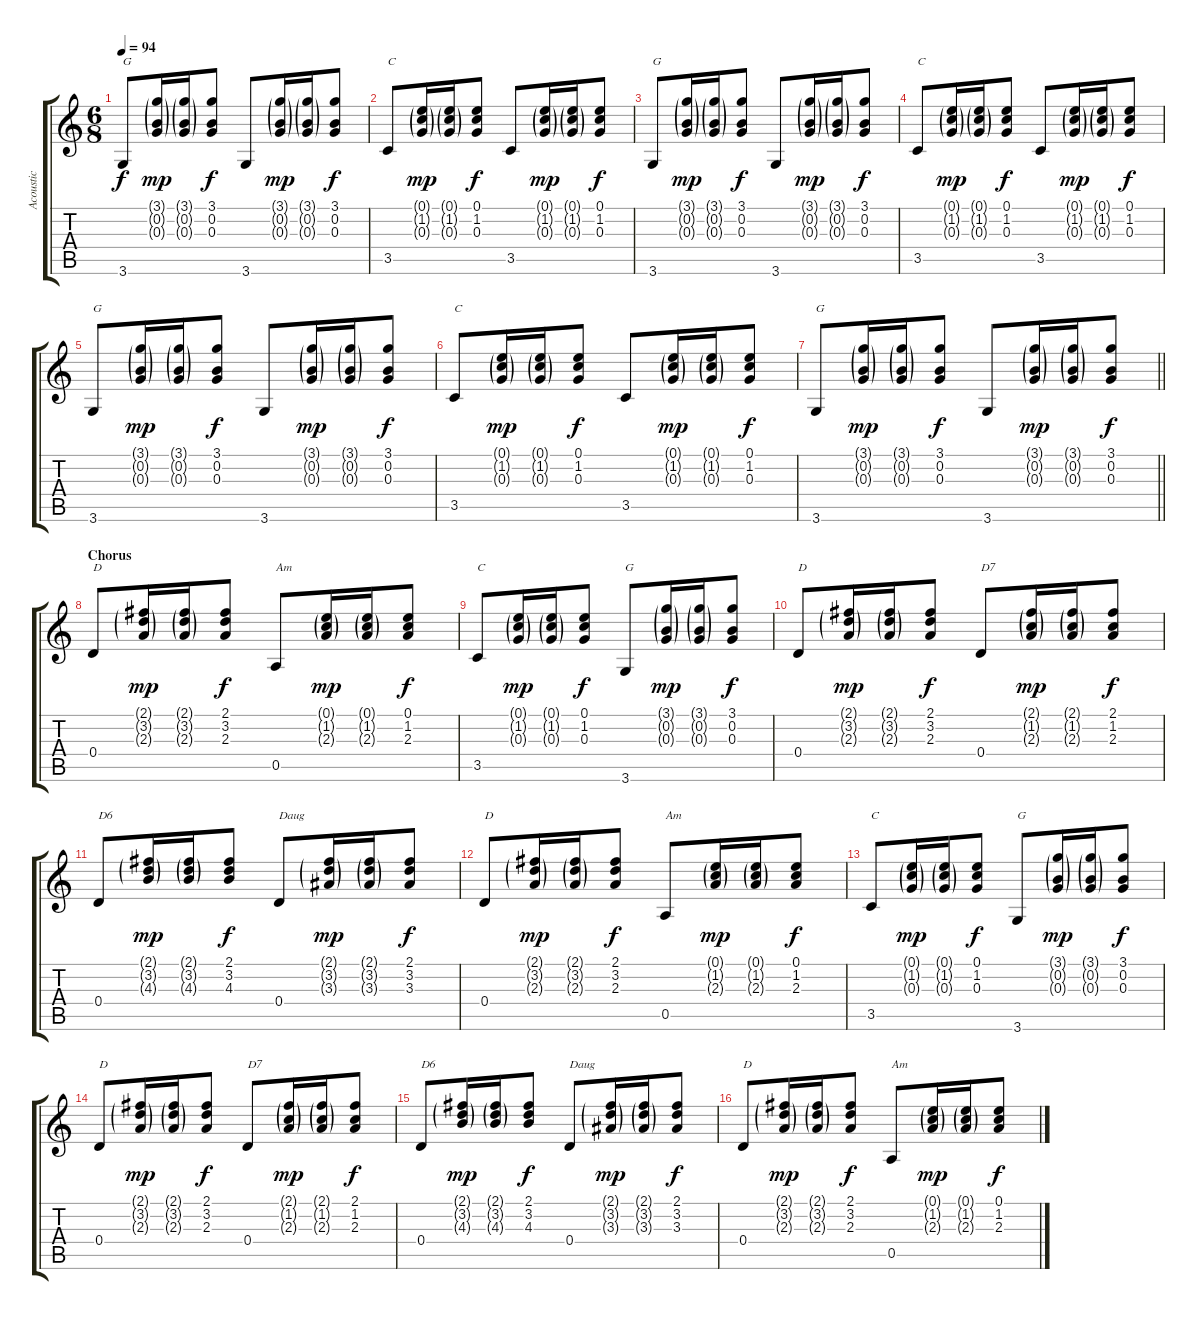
\track ("Acoustic" "Acoustic") {instrument acousticguitarsteel}
\staff {score tabs}
\tuning (E4 B3 G3 D3 A2 E2) {hide}
\ts (6 8)
\tempo 94
\clef g2
\ks c
3.6.8{txt "G" dy f} (3.1{g} 0.2{g} 0.3{g}).16{dy mp} (3.1{g} 0.2{g} 0.3{g}).16 (3.1 0.2 0.3).8{dy f} 3.6.8 (3.1{g} 0.2{g} 0.3{g}).16{dy mp} (3.1{g} 0.2{g} 0.3{g}).16 (3.1 0.2 0.3).8{dy f} |
3.5.8{txt "C"} (0.1{g} 1.2{g} 0.3{g}).16{dy mp} (0.1{g} 1.2{g} 0.3{g}).16 (0.1 1.2 0.3).8{dy f} 3.5.8 (0.1{g} 1.2{g} 0.3{g}).16{dy mp} (0.1{g} 1.2{g} 0.3{g}).16 (0.1 1.2 0.3).8{dy f} |
3.6.8{txt "G"} (3.1{g} 0.2{g} 0.3{g}).16{dy mp} (3.1{g} 0.2{g} 0.3{g}).16 (3.1 0.2 0.3).8{dy f} 3.6.8 (3.1{g} 0.2{g} 0.3{g}).16{dy mp} (3.1{g} 0.2{g} 0.3{g}).16 (3.1 0.2 0.3).8{dy f} |
3.5.8{txt "C"} (0.1{g} 1.2{g} 0.3{g}).16{dy mp} (0.1{g} 1.2{g} 0.3{g}).16 (0.1 1.2 0.3).8{dy f} 3.5.8 (0.1{g} 1.2{g} 0.3{g}).16{dy mp} (0.1{g} 1.2{g} 0.3{g}).16 (0.1 1.2 0.3).8{dy f} |
3.6.8{txt "G"} (3.1{g} 0.2{g} 0.3{g}).16{dy mp} (3.1{g} 0.2{g} 0.3{g}).16 (3.1 0.2 0.3).8{dy f} 3.6.8 (3.1{g} 0.2{g} 0.3{g}).16{dy mp} (3.1{g} 0.2{g} 0.3{g}).16 (3.1 0.2 0.3).8{dy f} |
3.5.8{txt "C"} (0.1{g} 1.2{g} 0.3{g}).16{dy mp} (0.1{g} 1.2{g} 0.3{g}).16 (0.1 1.2 0.3).8{dy f} 3.5.8 (0.1{g} 1.2{g} 0.3{g}).16{dy mp} (0.1{g} 1.2{g} 0.3{g}).16 (0.1 1.2 0.3).8{dy f} |
\barLineRight lightlight
3.6.8{txt "G"} (3.1{g} 0.2{g} 0.3{g}).16{dy mp} (3.1{g} 0.2{g} 0.3{g}).16 (3.1 0.2 0.3).8{dy f} 3.6.8 (3.1{g} 0.2{g} 0.3{g}).16{dy mp} (3.1{g} 0.2{g} 0.3{g}).16 (3.1 0.2 0.3).8{dy f} |
\section ("" "Chorus")
0.4.8{txt "D"} (2.1{g} 3.2{g} 2.3{g}).16{dy mp} (2.1{g} 3.2{g} 2.3{g}).16 (2.1 3.2 2.3).8{dy f} 0.5.8{txt "Am"} (0.1{g} 1.2{g} 2.3{g}).16{dy mp} (0.1{g} 1.2{g} 2.3{g}).16 (0.1 1.2 2.3).8{dy f} |
3.5.8{txt "C"} (0.1{g} 1.2{g} 0.3{g}).16{dy mp} (0.1{g} 1.2{g} 0.3{g}).16 (0.1 1.2 0.3).8{dy f} 3.6.8{txt "G"} (3.1{g} 0.2{g} 0.3{g}).16{dy mp} (3.1{g} 0.2{g} 0.3{g}).16 (3.1 0.2 0.3).8{dy f} |
0.4.8{txt "D"} (2.1{g} 3.2{g} 2.3{g}).16{dy mp} (2.1{g} 3.2{g} 2.3{g}).16 (2.1 3.2 2.3).8{dy f} 0.4.8{txt "D7"} (2.1{g} 1.2{g} 2.3{g}).16{dy mp} (2.1{g} 1.2{g} 2.3{g}).16 (2.1 1.2 2.3).8{dy f} |
0.4.8{txt "D6"} (2.1{g} 3.2{g} 4.3{g}).16{dy mp} (2.1{g} 3.2{g} 4.3{g}).16 (2.1 3.2 4.3).8{dy f} 0.4.8{txt "Daug"} (2.1{g} 3.2{g} 3.3{g}).16{dy mp} (2.1{g} 3.2{g} 3.3{g}).16 (2.1 3.2 3.3).8{dy f} |
0.4.8{txt "D"} (2.1{g} 3.2{g} 2.3{g}).16{dy mp} (2.1{g} 3.2{g} 2.3{g}).16 (2.1 3.2 2.3).8{dy f} 0.5.8{txt "Am"} (0.1{g} 1.2{g} 2.3{g}).16{dy mp} (0.1{g} 1.2{g} 2.3{g}).16 (0.1 1.2 2.3).8{dy f} |
3.5.8{txt "C"} (0.1{g} 1.2{g} 0.3{g}).16{dy mp} (0.1{g} 1.2{g} 0.3{g}).16 (0.1 1.2 0.3).8{dy f} 3.6.8{txt "G"} (3.1{g} 0.2{g} 0.3{g}).16{dy mp} (3.1{g} 0.2{g} 0.3{g}).16 (3.1 0.2 0.3).8{dy f} |
0.4.8{txt "D"} (2.1{g} 3.2{g} 2.3{g}).16{dy mp} (2.1{g} 3.2{g} 2.3{g}).16 (2.1 3.2 2.3).8{dy f} 0.4.8{txt "D7"} (2.1{g} 1.2{g} 2.3{g}).16{dy mp} (2.1{g} 1.2{g} 2.3{g}).16 (2.1 1.2 2.3).8{dy f} |
0.4.8{txt "D6"} (2.1{g} 3.2{g} 4.3{g}).16{dy mp} (2.1{g} 3.2{g} 4.3{g}).16 (2.1 3.2 4.3).8{dy f} 0.4.8{txt "Daug"} (2.1{g} 3.2{g} 3.3{g}).16{dy mp} (2.1{g} 3.2{g} 3.3{g}).16 (2.1 3.2 3.3).8{dy f} |
0.4.8{txt "D"} (2.1{g} 3.2{g} 2.3{g}).16{dy mp} (2.1{g} 3.2{g} 2.3{g}).16 (2.1 3.2 2.3).8{dy f} 0.5.8{txt "Am"} (0.1{g} 1.2{g} 2.3{g}).16{dy mp} (0.1{g} 1.2{g} 2.3{g}).16 (0.1 1.2 2.3).8{dy f}
